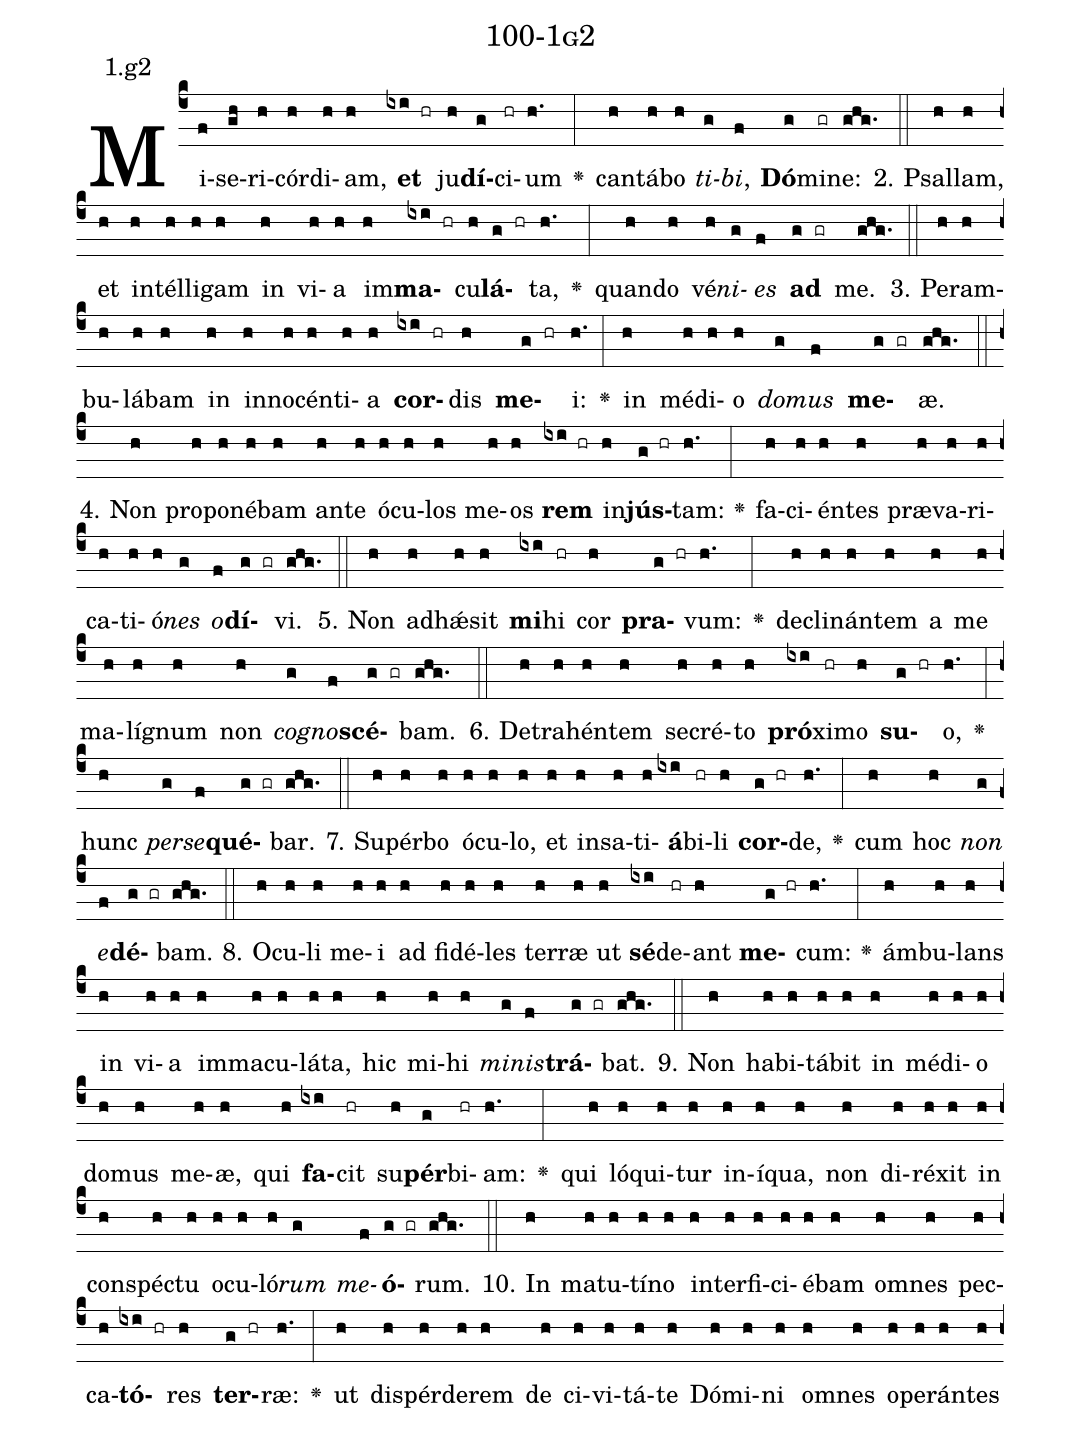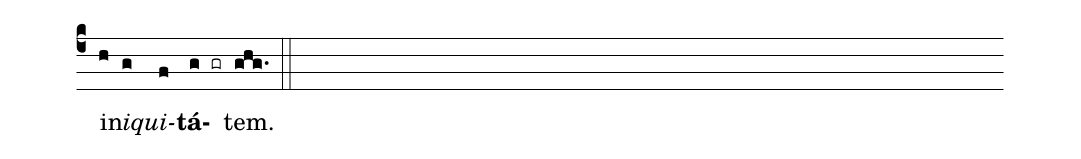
name: 100-1g2;
annotation: 1.g2;
%%
(c4)Mi(f)se(gh)ri(h)cór(h)di(h)am,(h) <b>et</b>(ixi hr) ju(h)<b>dí</b>(g)ci(hr)um(h.) <v>\greheightstar</v>(:) can(h)tá(h)bo(h) <i>ti</i>(g)<i>bi</i>,(f) <b>Dó</b>(g)mi(gr)ne:(ghg.) (::)
2. Psal(h)lam,(h) et(h) in(h)tél(h)li(h)gam(h) in(h) vi(h)a(h) im(h)<b>ma</b>(ixi hr)cu(h)<b>lá</b>(g hr)ta,(h.) <v>\greheightstar</v>(:) quan(h)do(h) vé(h)<i>ni</i>(g)<i>es</i>(f) <b>ad</b>(g gr) me.(ghg.) (::)
3. Per(h)am(h)bu(h)lá(h)bam(h) in(h) in(h)no(h)cén(h)ti(h)a(h) <b>cor</b>(ixi hr)dis(h) <b>me</b>(g hr)i:(h.) <v>\greheightstar</v>(:) in(h) mé(h)di(h)o(h) <i>do</i>(g)<i>mus</i>(f) <b>me</b>(g gr)æ.(ghg.) (::)
4. Non(h) pro(h)po(h)né(h)bam(h) an(h)te(h) ó(h)cu(h)los(h) me(h)os(h) <b>rem</b>(ixi hr) in(h)<b>jús</b>(g hr)tam:(h.) <v>\greheightstar</v>(:) fa(h)ci(h)én(h)tes(h) præ(h)va(h)ri(h)ca(h)ti(h)ó(h)<i>nes</i>(g) <i>o</i>(f)<b>dí</b>(g gr)vi.(ghg.) (::)
5. Non(h) ad(h)hǽ(h)sit(h) <b>mi</b>(ixi)hi(hr) cor(h) <b>pra</b>(g hr)vum:(h.) <v>\greheightstar</v>(:) de(h)cli(h)nán(h)tem(h) a(h) me(h) ma(h)lí(h)gnum(h) non(h) <i>co</i>(g)<i>gno</i>(f)<b>scé</b>(g gr)bam.(ghg.) (::)
6. De(h)tra(h)hén(h)tem(h) se(h)cré(h)to(h) <b>pró</b>(ixi)xi(hr)mo(h) <b>su</b>(g hr)o,(h.) <v>\greheightstar</v>(:) hunc(h) <i>per</i>(g)<i>se</i>(f)<b>qué</b>(g gr)bar.(ghg.) (::)
7. Su(h)pér(h)bo(h) ó(h)cu(h)lo,(h) et(h) in(h)sa(h)ti(h)<b>á</b>(ixi)bi(hr)li(h) <b>cor</b>(g hr)de,(h.) <v>\greheightstar</v>(:) cum(h) hoc(h) <i>non</i>(g) <i>e</i>(f)<b>dé</b>(g gr)bam.(ghg.) (::)
8. O(h)cu(h)li(h) me(h)i(h) ad(h) fi(h)dé(h)les(h) ter(h)ræ(h) ut(h) <b>sé</b>(ixi)de(hr)ant(h) <b>me</b>(g hr)cum:(h.) <v>\greheightstar</v>(:) ám(h)bu(h)lans(h) in(h) vi(h)a(h) im(h)ma(h)cu(h)lá(h)ta,(h) hic(h) mi(h)hi(h) <i>mi</i>(g)<i>nis</i>(f)<b>trá</b>(g gr)bat.(ghg.) (::)
9. Non(h) ha(h)bi(h)tá(h)bit(h) in(h) mé(h)di(h)o(h) do(h)mus(h) me(h)æ,(h) qui(h) <b>fa</b>(ixi)cit(hr) su(h)<b>pér</b>(g)bi(hr)am:(h.) <v>\greheightstar</v>(:) qui(h) ló(h)qui(h)tur(h) in(h)í(h)qua,(h) non(h) di(h)ré(h)xit(h) in(h) con(h)spéc(h)tu(h) o(h)cu(h)ló(h)<i>rum</i>(g) <i>me</i>(f)<b>ó</b>(g gr)rum.(ghg.) (::)
10. In(h) ma(h)tu(h)tí(h)no(h) in(h)ter(h)fi(h)ci(h)é(h)bam(h) om(h)nes(h) pec(h)ca(h)<b>tó</b>(ixi hr)res(h) <b>ter</b>(g hr)ræ:(h.) <v>\greheightstar</v>(:) ut(h) dis(h)pér(h)de(h)rem(h) de(h) ci(h)vi(h)tá(h)te(h) Dó(h)mi(h)ni(h) om(h)nes(h) o(h)pe(h)rán(h)tes(h) in(h)<i>i</i>(g)<i>qui</i>(f)<b>tá</b>(g gr)tem.(ghg.) (::)
